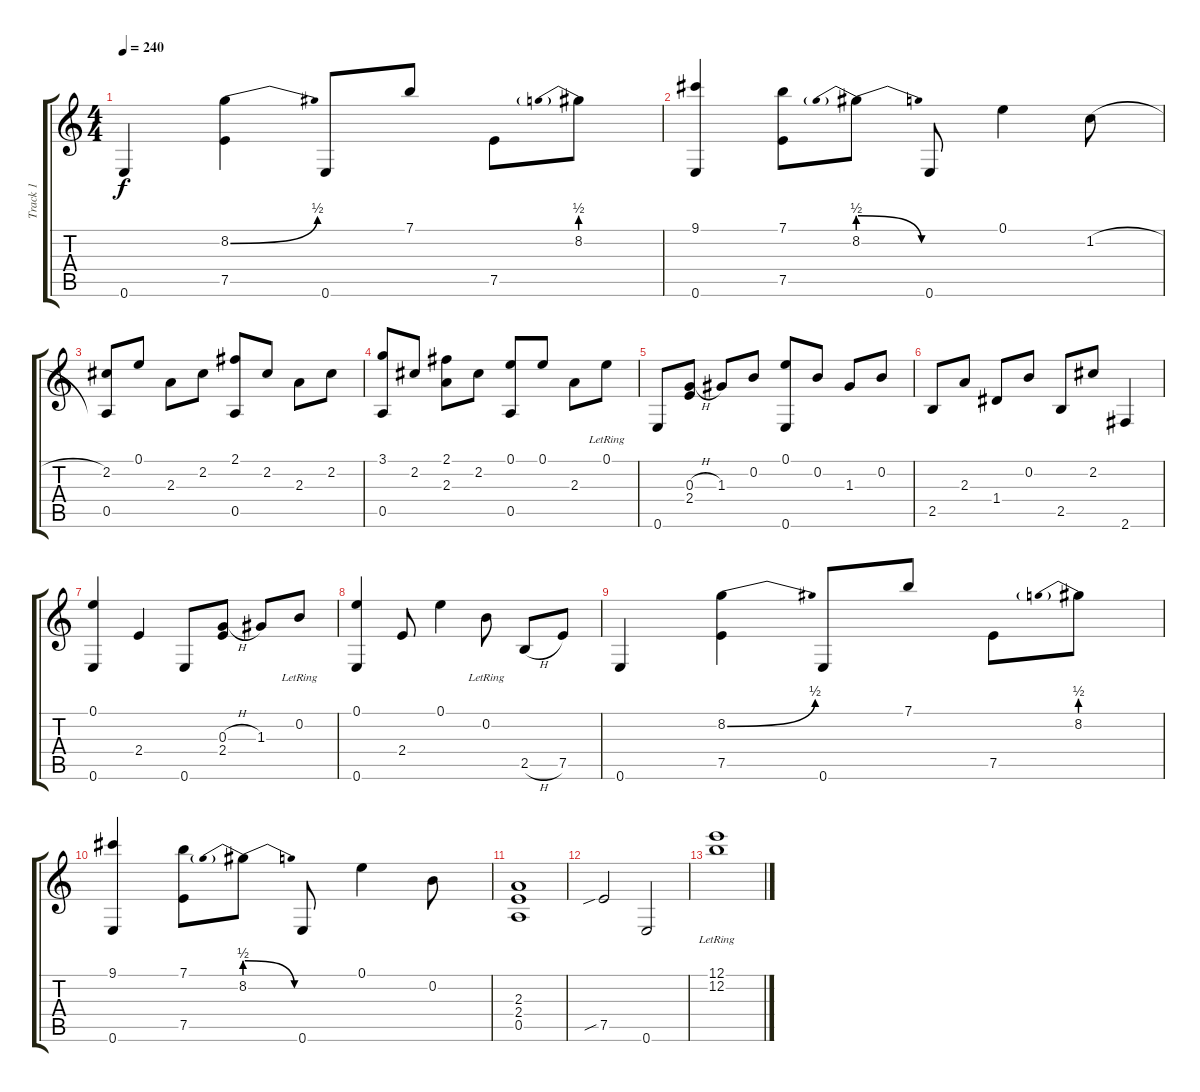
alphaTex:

\track ("Track 1" "Track 1") {instrument acousticguitarnylon}
\staff {score tabs}
\tuning (E4 B3 G3 D3 A2 E2) {hide}
\ts (4 4)
\tempo 240
\clef g2
\ks c
0.6.4{dy f} (8.2{be (bend 0 0 60 2)} 7.5).4 0.6.8 7.1.8 7.5.8 8.2{be (prebend 0 2 60 2)}.8 |
(9.1 0.6).4 (7.1 7.5).8 8.2{be (prebendrelease 0 2 60 0)}.8 0.6.8 0.1.4 1.2{h}.8 |
(2.2 0.5).8 0.1.8 2.3.8 2.2.8 (2.1 0.5).8 2.2.8 2.3.8 2.2.8 |
(3.1 0.5).8 2.2.8 (2.1 2.3).8 2.2.8 (0.1 0.5).8 0.1.8 2.3.8 0.1{lr}.8 |
0.6.8 (0.3{h} 2.4).8 1.3.8 0.2.8 (0.1 0.6).8 0.2.8 1.3.8 0.2.8 |
2.5.8 2.3.8 1.4.8 0.2.8 2.5.8 2.2.8 2.6.4 |
(0.1 0.6).4 2.4.4 0.6.8 (0.3{h} 2.4).8 1.3.8 0.2{lr}.8 |
(0.1 0.6).4 2.4.8 0.1.4 0.2{lr}.8 2.5{h}.8 7.5.8 |
0.6.4 (8.2{be (bend 0 0 60 2)} 7.5).4 0.6.8 7.1.8 7.5.8 8.2{be (prebend 0 2 60 2)}.8 |
(9.1 0.6).4 (7.1 7.5).8 8.2{be (prebendrelease 0 2 60 0)}.8 0.6.8 0.1.4 0.2.8 |
(2.3 2.4 0.5).1 |
7.5{sib}.2 0.6.2 |
(12.1{lr} 12.2{lr}).1
